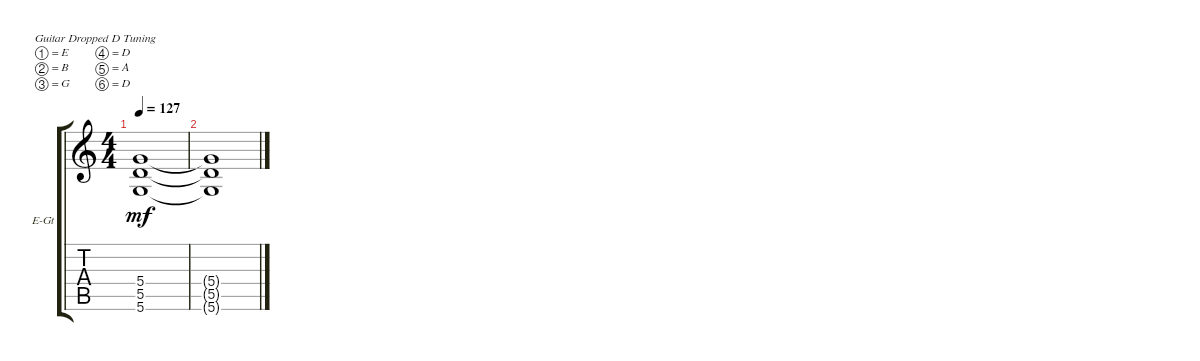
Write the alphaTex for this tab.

\defaultSystemsLayout 4
\bracketExtendMode groupsimilarinstruments
\firstSystemTrackNameOrientation horizontal
\otherSystemsTrackNameOrientation horizontal
\track ("Rhythm Guitar (Left)" "E-Gt") {instrument distortionguitar}
\staff {score tabs}
\tuning (E4 B3 G3 D3 A2 D2)
\ts (4 4)
\tempo 127
\clef g2
\scale
0.333333
\ks c
(5.4{t} 5.5{t} 5.6{t}).1{dy mf} |
(5.6{t} 5.5{t} 5.4{t}).1
